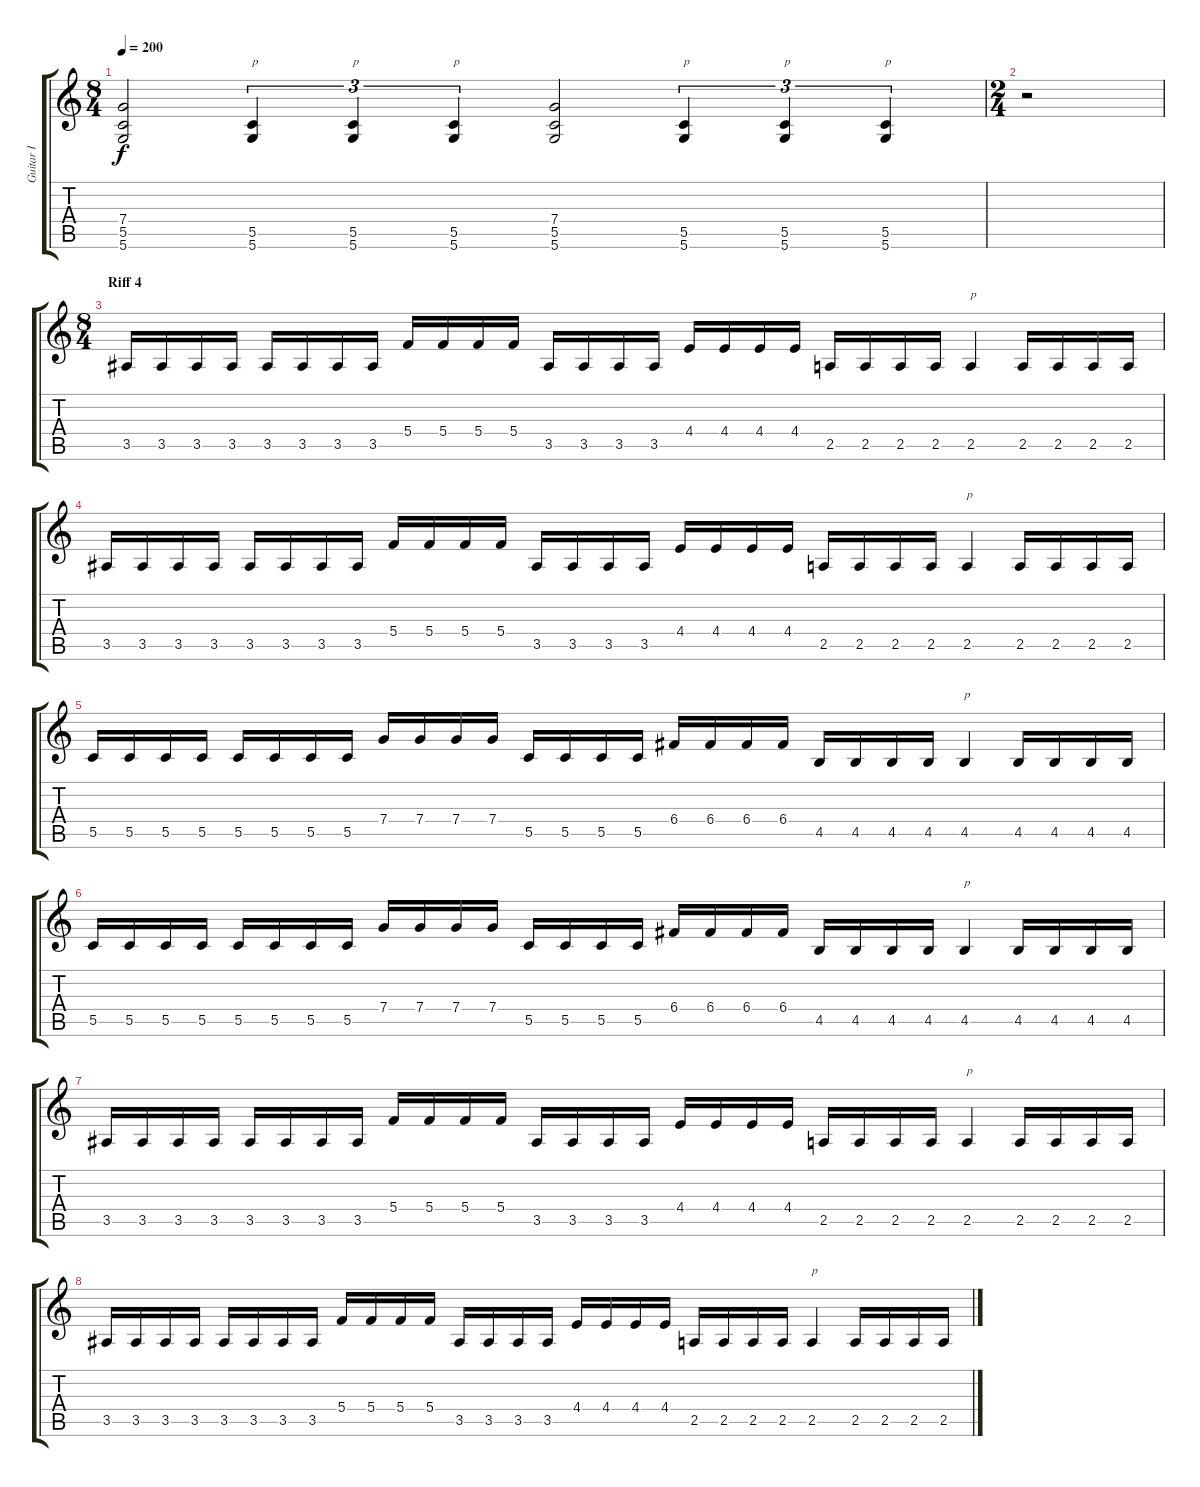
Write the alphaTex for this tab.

\track ("Guitar I" "Guitar I") {instrument distortionguitar}
\staff {score tabs}
\tuning (D4 A3 F3 C3 G2 D2) {hide}
\ts (8 4)
\tempo 200
\clef g2
\ks c
(7.4 5.5 5.6).2{dy f} (5.5 5.6).4{tu (3 2) txt "p"} (5.5 5.6).4{tu (3 2) txt "p"} (5.5 5.6).4{tu (3 2) txt "p"} (7.4 5.5 5.6).2 (5.5 5.6).4{tu (3 2) txt "p"} (5.5 5.6).4{tu (3 2) txt "p"} (5.5 5.6).4{tu (3 2) txt "p"} |
\ts (2 4)
r.2 |
\ts (8 4)
\section ("" "Riff 4")
3.5.16 3.5.16 3.5.16 3.5.16 3.5.16 3.5.16 3.5.16 3.5.16 5.4.16 5.4.16 5.4.16 5.4.16 3.5.16 3.5.16 3.5.16 3.5.16 4.4.16 4.4.16 4.4.16 4.4.16 2.5.16 2.5.16 2.5.16 2.5.16 2.5.4{txt "p"} 2.5.16 2.5.16 2.5.16 2.5.16 |
3.5.16 3.5.16 3.5.16 3.5.16 3.5.16 3.5.16 3.5.16 3.5.16 5.4.16 5.4.16 5.4.16 5.4.16 3.5.16 3.5.16 3.5.16 3.5.16 4.4.16 4.4.16 4.4.16 4.4.16 2.5.16 2.5.16 2.5.16 2.5.16 2.5.4{txt "p"} 2.5.16 2.5.16 2.5.16 2.5.16 |
5.5.16 5.5.16 5.5.16 5.5.16 5.5.16 5.5.16 5.5.16 5.5.16 7.4.16 7.4.16 7.4.16 7.4.16 5.5.16 5.5.16 5.5.16 5.5.16 6.4.16 6.4.16 6.4.16 6.4.16 4.5.16 4.5.16 4.5.16 4.5.16 4.5.4{txt "p"} 4.5.16 4.5.16 4.5.16 4.5.16 |
5.5.16 5.5.16 5.5.16 5.5.16 5.5.16 5.5.16 5.5.16 5.5.16 7.4.16 7.4.16 7.4.16 7.4.16 5.5.16 5.5.16 5.5.16 5.5.16 6.4.16 6.4.16 6.4.16 6.4.16 4.5.16 4.5.16 4.5.16 4.5.16 4.5.4{txt "p"} 4.5.16 4.5.16 4.5.16 4.5.16 |
3.5.16 3.5.16 3.5.16 3.5.16 3.5.16 3.5.16 3.5.16 3.5.16 5.4.16 5.4.16 5.4.16 5.4.16 3.5.16 3.5.16 3.5.16 3.5.16 4.4.16 4.4.16 4.4.16 4.4.16 2.5.16 2.5.16 2.5.16 2.5.16 2.5.4{txt "p"} 2.5.16 2.5.16 2.5.16 2.5.16 |
3.5.16 3.5.16 3.5.16 3.5.16 3.5.16 3.5.16 3.5.16 3.5.16 5.4.16 5.4.16 5.4.16 5.4.16 3.5.16 3.5.16 3.5.16 3.5.16 4.4.16 4.4.16 4.4.16 4.4.16 2.5.16 2.5.16 2.5.16 2.5.16 2.5.4{txt "p"} 2.5.16 2.5.16 2.5.16 2.5.16
